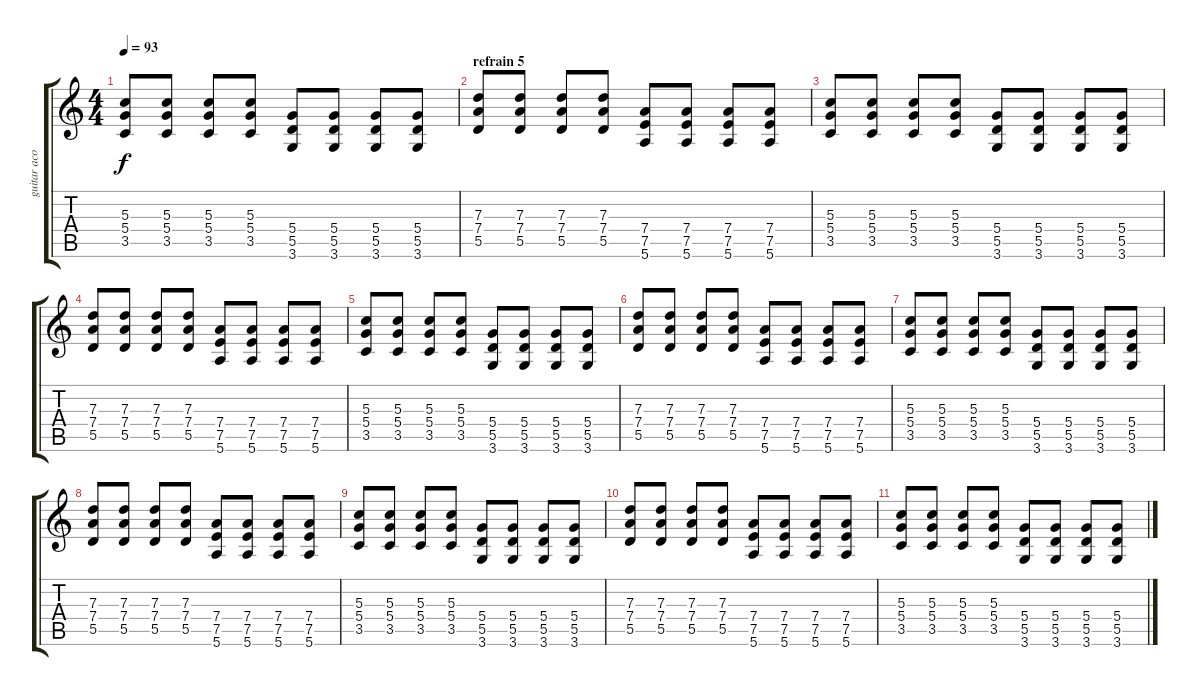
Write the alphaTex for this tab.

\track ("guitar acoustic" "guitar aco") {instrument acousticguitarsteel}
\staff {score tabs}
\tuning (E4 B3 G3 D3 A2 E2) {hide}
\ts (4 4)
\tempo 93
\clef g2
\ks c
(5.3 5.4 3.5).8{dy f} (5.3 5.4 3.5).8 (5.3 5.4 3.5).8 (5.3 5.4 3.5).8 (5.4 5.5 3.6).8 (5.4 5.5 3.6).8 (5.4 5.5 3.6).8 (5.4 5.5 3.6).8 |
\section ("" "refrain 5")
(7.3 7.4 5.5).8 (7.3 7.4 5.5).8 (7.3 7.4 5.5).8 (7.3 7.4 5.5).8 (7.4 7.5 5.6).8 (7.4 7.5 5.6).8 (7.4 7.5 5.6).8 (7.4 7.5 5.6).8 |
(5.3 5.4 3.5).8 (5.3 5.4 3.5).8 (5.3 5.4 3.5).8 (5.3 5.4 3.5).8 (5.4 5.5 3.6).8 (5.4 5.5 3.6).8 (5.4 5.5 3.6).8 (5.4 5.5 3.6).8 |
(7.3 7.4 5.5).8 (7.3 7.4 5.5).8 (7.3 7.4 5.5).8 (7.3 7.4 5.5).8 (7.4 7.5 5.6).8 (7.4 7.5 5.6).8 (7.4 7.5 5.6).8 (7.4 7.5 5.6).8 |
(5.3 5.4 3.5).8 (5.3 5.4 3.5).8 (5.3 5.4 3.5).8 (5.3 5.4 3.5).8 (5.4 5.5 3.6).8 (5.4 5.5 3.6).8 (5.4 5.5 3.6).8 (5.4 5.5 3.6).8 |
(7.3 7.4 5.5).8 (7.3 7.4 5.5).8 (7.3 7.4 5.5).8 (7.3 7.4 5.5).8 (7.4 7.5 5.6).8 (7.4 7.5 5.6).8 (7.4 7.5 5.6).8 (7.4 7.5 5.6).8 |
(5.3 5.4 3.5).8 (5.3 5.4 3.5).8 (5.3 5.4 3.5).8 (5.3 5.4 3.5).8 (5.4 5.5 3.6).8 (5.4 5.5 3.6).8 (5.4 5.5 3.6).8 (5.4 5.5 3.6).8 |
(7.3 7.4 5.5).8 (7.3 7.4 5.5).8 (7.3 7.4 5.5).8 (7.3 7.4 5.5).8 (7.4 7.5 5.6).8 (7.4 7.5 5.6).8 (7.4 7.5 5.6).8 (7.4 7.5 5.6).8 |
(5.3 5.4 3.5).8 (5.3 5.4 3.5).8 (5.3 5.4 3.5).8 (5.3 5.4 3.5).8 (5.4 5.5 3.6).8 (5.4 5.5 3.6).8 (5.4 5.5 3.6).8 (5.4 5.5 3.6).8 |
(7.3 7.4 5.5).8 (7.3 7.4 5.5).8 (7.3 7.4 5.5).8 (7.3 7.4 5.5).8 (7.4 7.5 5.6).8 (7.4 7.5 5.6).8 (7.4 7.5 5.6).8 (7.4 7.5 5.6).8 |
(5.3 5.4 3.5).8 (5.3 5.4 3.5).8 (5.3 5.4 3.5).8 (5.3 5.4 3.5).8 (5.4 5.5 3.6).8 (5.4 5.5 3.6).8 (5.4 5.5 3.6).8 (5.4 5.5 3.6).8
